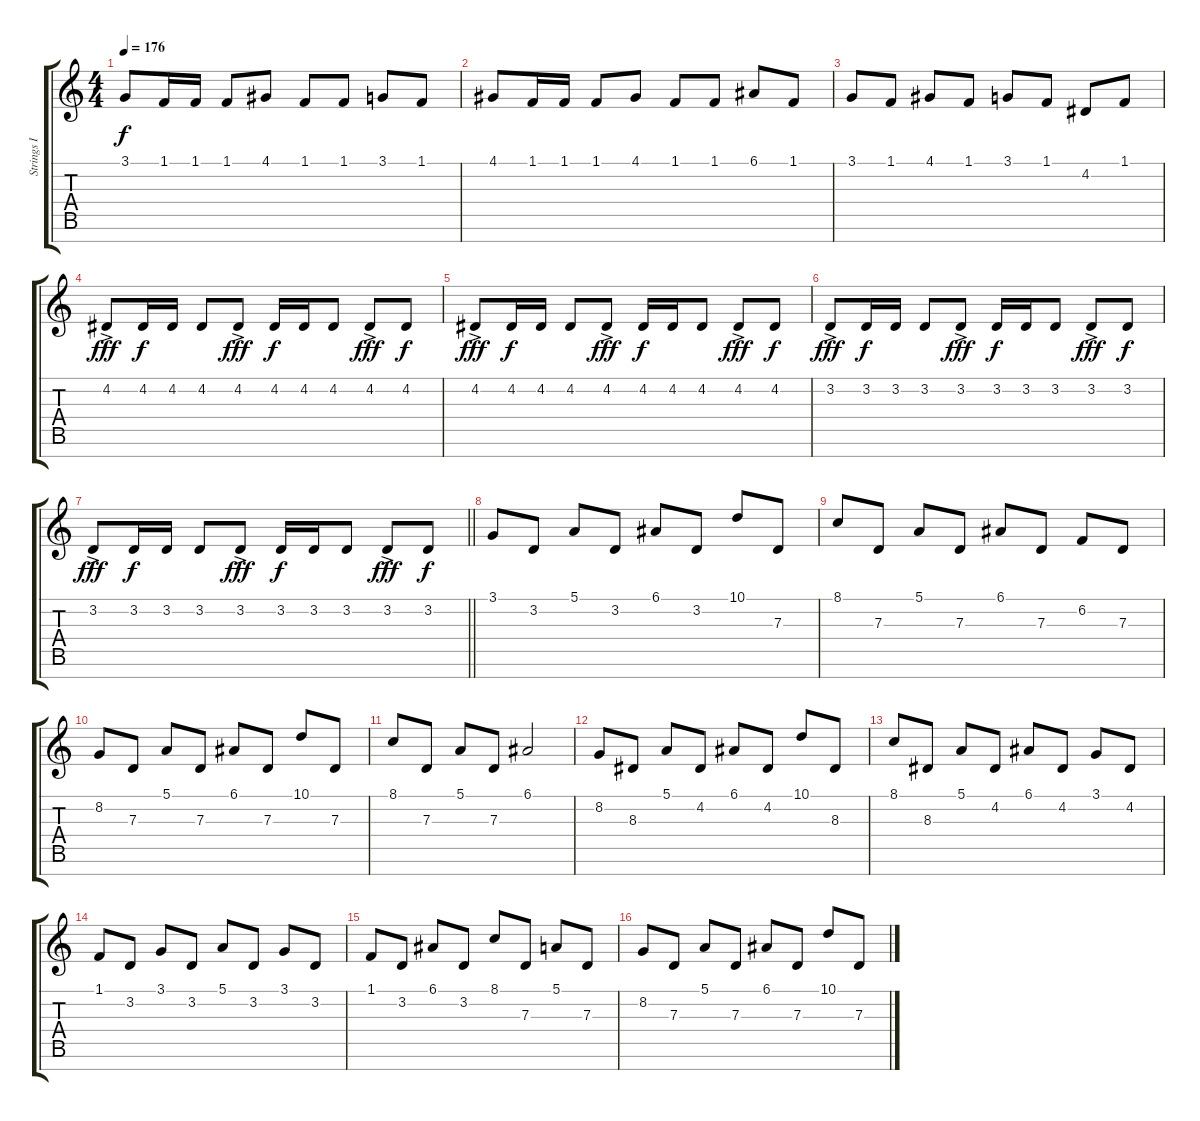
\track ("Strings I" "Strings I") {instrument stringensemble1}
\staff {score tabs}
\tuning (E4 B3 G3 D3 A2 E2 B1) {hide}
\ts (4 4)
\tempo 176
\clef g2
\ks c
3.1.8{dy f} 1.1.16 1.1.16 1.1.8 4.1.8 1.1.8 1.1.8 3.1.8 1.1.8 |
4.1.8 1.1.16 1.1.16 1.1.8 4.1.8 1.1.8 1.1.8 6.1.8 1.1.8 |
3.1.8 1.1.8 4.1.8 1.1.8 3.1.8 1.1.8 4.2.8 1.1.8 |
4.2{ac}.8{dy fff} 4.2.16{dy f} 4.2.16 4.2.8 4.2{ac}.8{dy fff} 4.2.16{dy f} 4.2.16 4.2.8 4.2{ac}.8{dy fff} 4.2.8{dy f} |
4.2{ac}.8{dy fff} 4.2.16{dy f} 4.2.16 4.2.8 4.2{ac}.8{dy fff} 4.2.16{dy f} 4.2.16 4.2.8 4.2{ac}.8{dy fff} 4.2.8{dy f} |
3.2{ac}.8{dy fff} 3.2.16{dy f} 3.2.16 3.2.8 3.2{ac}.8{dy fff} 3.2.16{dy f} 3.2.16 3.2.8 3.2{ac}.8{dy fff} 3.2.8{dy f} |
\barLineRight lightlight
3.2{ac}.8{dy fff} 3.2.16{dy f} 3.2.16 3.2.8 3.2{ac}.8{dy fff} 3.2.16{dy f} 3.2.16 3.2.8 3.2{ac}.8{dy fff} 3.2.8{dy f} |
\section ("" "")
3.1.8{volume 10} 3.2.8 5.1.8 3.2.8 6.1.8 3.2.8 10.1.8 7.3.8 |
8.1.8 7.3.8 5.1.8 7.3.8 6.1.8 7.3.8 6.2.8 7.3.8 |
8.2.8 7.3.8 5.1.8 7.3.8 6.1.8 7.3.8 10.1.8 7.3.8 |
8.1.8 7.3.8 5.1.8 7.3.8 6.1.2 |
8.2.8 8.3.8 5.1.8 4.2.8 6.1.8 4.2.8 10.1.8 8.3.8 |
8.1.8 8.3.8 5.1.8 4.2.8 6.1.8 4.2.8 3.1.8 4.2.8 |
1.1.8 3.2.8 3.1.8 3.2.8 5.1.8 3.2.8 3.1.8 3.2.8 |
1.1.8 3.2.8 6.1.8 3.2.8 8.1.8 7.3.8 5.1.8 7.3.8 |
8.2.8 7.3.8 5.1.8 7.3.8 6.1.8 7.3.8 10.1.8 7.3.8
